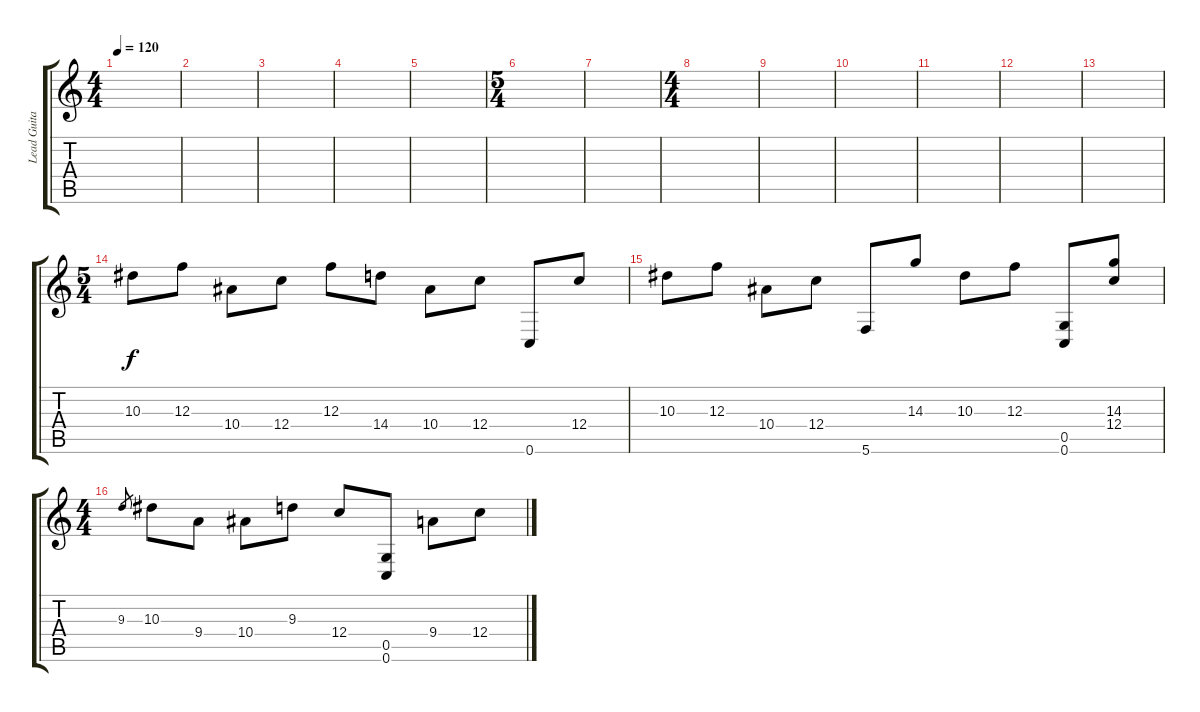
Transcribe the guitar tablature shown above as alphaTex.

\track ("Lead Guitar" "Lead Guita") {instrument distortionguitar}
\staff {score tabs}
\tuning (D4 A3 F3 C3 G2 C2) {hide}
\ts (4 4)
\tempo 120
\clef g2
\ks c
|
|
|
|
|
\ts (5 4)
|
|
\ts (4 4)
|
|
|
|
|
|
\ts (5 4)
10.3.8 12.3.8 10.4.8 12.4.8 12.3.8 14.4.8 10.4.8 12.4.8 0.6.8 12.4.8 |
10.3.8 12.3.8 10.4.8 12.4.8 5.6.8 14.3.8 10.3.8 12.3.8 (0.5 0.6).8 (14.3 12.4).8 |
\ts (4 4)
9.3.8{gr} 10.3.8 9.4.8 10.4.8 9.3.8 12.4.8 (0.5 0.6).8 9.4.8 12.4.8
